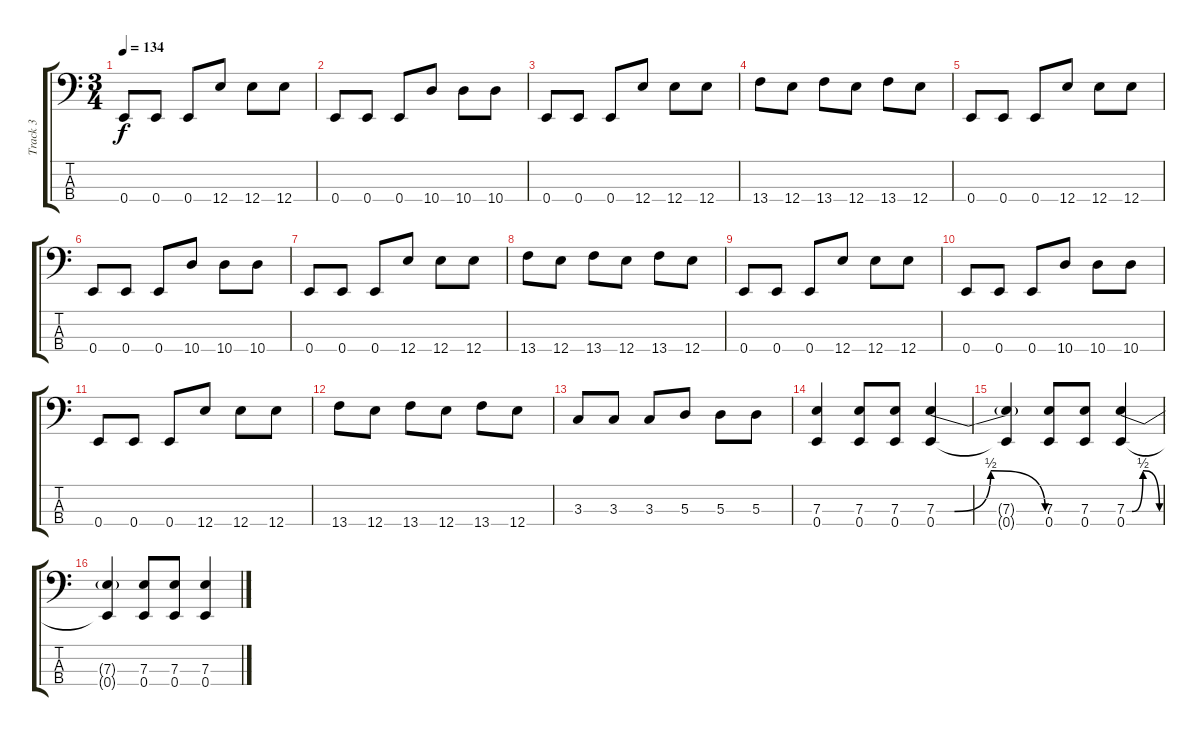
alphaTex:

\track ("Track 3" "Track 3") {instrument electricbassfinger}
\staff {score tabs}
\tuning (G2 D2 A1 E1) {hide}
\ts (3 4)
\tempo 134
\clef f4
\ks c
0.4.8{dy f} 0.4.8 0.4.8 12.4.8 12.4.8 12.4.8 |
0.4.8 0.4.8 0.4.8 10.4.8 10.4.8 10.4.8 |
0.4.8 0.4.8 0.4.8 12.4.8 12.4.8 12.4.8 |
13.4.8 12.4.8 13.4.8 12.4.8 13.4.8 12.4.8 |
0.4.8 0.4.8 0.4.8 12.4.8 12.4.8 12.4.8 |
0.4.8 0.4.8 0.4.8 10.4.8 10.4.8 10.4.8 |
0.4.8 0.4.8 0.4.8 12.4.8 12.4.8 12.4.8 |
13.4.8 12.4.8 13.4.8 12.4.8 13.4.8 12.4.8 |
0.4.8 0.4.8 0.4.8 12.4.8 12.4.8 12.4.8 |
0.4.8 0.4.8 0.4.8 10.4.8 10.4.8 10.4.8 |
0.4.8 0.4.8 0.4.8 12.4.8 12.4.8 12.4.8 |
13.4.8 12.4.8 13.4.8 12.4.8 13.4.8 12.4.8 |
3.3.8 3.3.8 3.3.8 5.3.8 5.3.8 5.3.8 |
(7.3 0.4).4 (7.3 0.4).8 (7.3 0.4).8 (7.3{be (custom 0 0 10 0 30 2 60 0)} 0.4).4 |
(7.3{t} 0.4{t}).4 (7.3 0.4).8 (7.3 0.4).8 (7.3{be (custom 0 0 10 0 30 2 60 0)} 0.4).4 |
(7.3{t} 0.4{t}).4 (7.3 0.4).8 (7.3 0.4).8 (7.3 0.4).4
